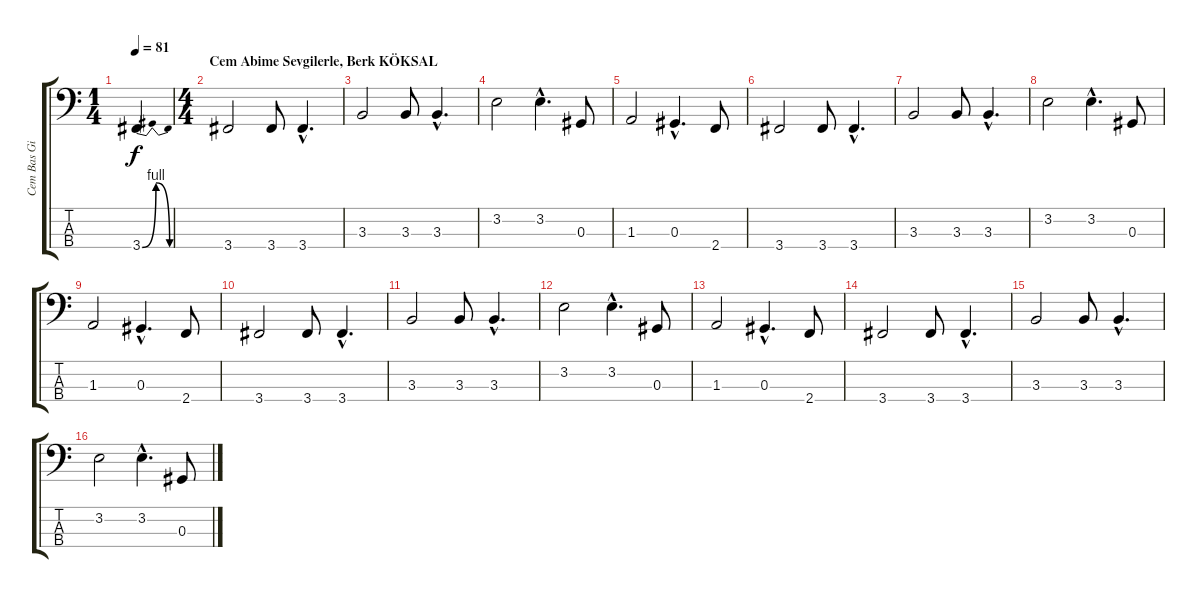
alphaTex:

\track ("Cem Bas Gitar" "Cem Bas Gi") {instrument fretlessbass}
\staff {score tabs}
\tuning (Gb2 Db2 Ab1 Eb1) {hide}
\ts (1 4)
\tempo 81
\clef f4
\ks c
3.4{be (bendrelease 0 0 30 4 35 4 60 0)}.4{dy f instrument fretlessbass} |
\ts (4 4)
\section ("" "Cem Abime Sevgilerle, Berk KÖKSAL")
3.4.2 3.4.8 3.4{hac}.4{d} |
3.3.2 3.3.8 3.3{hac}.4{d} |
3.2.2 3.2{hac}.4{d} 0.3.8 |
1.3.2 0.3{hac}.4{d} 2.4.8 |
3.4.2 3.4.8 3.4{hac}.4{d} |
3.3.2 3.3.8 3.3{hac}.4{d} |
3.2.2 3.2{hac}.4{d} 0.3.8 |
1.3.2 0.3{hac}.4{d} 2.4.8 |
3.4.2 3.4.8 3.4{hac}.4{d} |
3.3.2 3.3.8 3.3{hac}.4{d} |
\section ("" "")
3.2.2 3.2{hac}.4{d} 0.3.8 |
1.3.2 0.3{hac}.4{d} 2.4.8 |
3.4.2 3.4.8 3.4{hac}.4{d} |
3.3.2 3.3.8 3.3{hac}.4{d} |
3.2.2 3.2{hac}.4{d} 0.3.8
